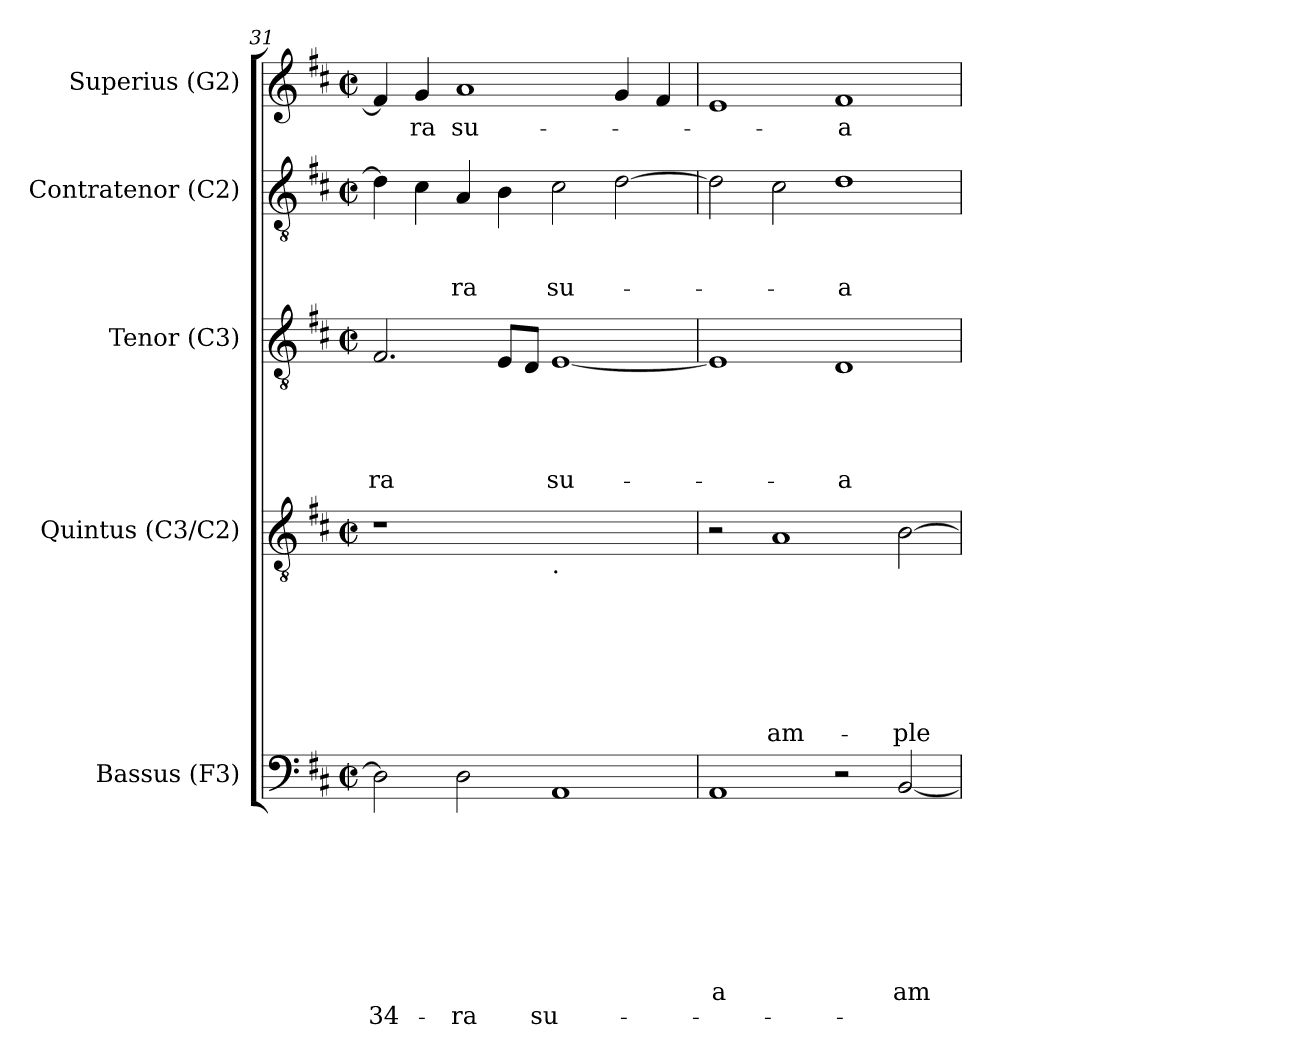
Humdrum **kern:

**kern	**text	**text	**text	**text	**text	**text	**text	**text	**text	**kern	**text	**text	**text	**text	**text	**text	**text	**kern	**text	**text	**text	**text	**text	**kern	**text	**text	**text	**kern	**text
*part5	*part5	*part5	*part5	*part5	*part5	*part5	*part5	*part5	*part5	*part4	*part4	*part4	*part4	*part4	*part4	*part4	*part4	*part3	*part3	*part3	*part3	*part3	*part3	*part2	*part2	*part2	*part2	*part1	*part1
*staff5	*staff5	*staff5	*staff5	*staff5	*staff5	*staff5	*staff5	*staff5	*staff5	*staff4	*staff4	*staff4	*staff4	*staff4	*staff4	*staff4	*staff4	*staff3	*staff3	*staff3	*staff3	*staff3	*staff3	*staff2	*staff2	*staff2	*staff2	*staff1	*staff1
*I"Bassus (F3)	*	*	*	*	*	*	*	*	*	*I"Quintus (C3/C2)	*	*	*	*	*	*	*	*I"Tenor (C3)	*	*	*	*	*	*I"Contratenor (C2)	*	*	*	*I"Superius (G2)	*
*I'B.	*	*	*	*	*	*	*	*	*	*I'Q.	*	*	*	*	*	*	*	*I'T.	*	*	*	*	*	*I'Ct.	*	*	*	*I'S.	*
!!LO:PB:g=z
*clefF4	*	*	*	*	*	*	*	*	*	*clefGv2	*	*	*	*	*	*	*	*clefGv2	*	*	*	*	*	*clefGv2	*	*	*	*clefG2	*
*k[f#c#]	*	*	*	*	*	*	*	*	*	*k[f#c#]	*	*	*	*	*	*	*	*k[f#c#]	*	*	*	*	*	*k[f#c#]	*	*	*	*k[f#c#]	*
*D:	*	*	*	*	*	*	*	*	*	*D:	*	*	*	*	*	*	*	*D:	*	*	*	*	*	*D:	*	*	*	*D:	*
*M2/2	*	*	*	*	*	*	*	*	*	*M2/2	*	*	*	*	*	*	*	*M2/2	*	*	*	*	*	*M2/2	*	*	*	*M2/2	*
*met(c|)	*	*	*	*	*	*	*	*	*	*met(c|)	*	*	*	*	*	*	*	*met(c|)	*	*	*	*	*	*met(c|)	*	*	*	*met(c|)	*
=31	=31	=31	=31	=31	=31	=31	=31	=31	=31	=31	=31	=31	=31	=31	=31	=31	=31	=31	=31	=31	=31	=31	=31	=31	=31	=31	=31	=31	=31
!	!	!	!	!	!	!	!	!	!LO:LY:b:rj	!	!	!	!	!	!	!	!	!	!	!	!	!	!LO:LY:b	!	!	!	!	!	!
2D\]	.	.	.	.	.	.	.	.	34-	1r	.	.	.	.	.	.	.	2.F#/	.	.	.	.	-ra	4d\]	.	.	.	4f#/]	.
!	!	!	!	!	!	!	!	!	!	!	!	!	!	!	!	!	!	!	!	!	!	!	!	!	!	!	!	!	!LO:LY:b
.	.	.	.	.	.	.	.	.	.	.	.	.	.	.	.	.	.	.	.	.	.	.	.	4c#\	.	.	.	4g/	-ra
!	!	!	!	!	!	!	!	!	!LO:LY:b	!	!	!	!	!	!	!	!	!	!	!	!	!	!	!	!	!	!LO:LY:b	!	!LO:LY:b
2D\	.	.	.	.	.	.	.	.	-ra	.	.	.	.	.	.	.	.	.	.	.	.	.	.	4A/	.	.	-ra	1a	su-
.	.	.	.	.	.	.	.	.	.	.	.	.	.	.	.	.	.	8E/L	.	.	.	.	.	4B\	.	.	.	.	.
.	.	.	.	.	.	.	.	.	.	.	.	.	.	.	.	.	.	8D/J	.	.	.	.	.	.	.	.	.	.	.
!	!	!	!	!	!	!	!	!	!	!LO:TX:b:t=.	!	!	!	!	!	!	!	!	!	!	!	!	!	!	!	!	!	!	!
!	!	!	!	!	!	!	!	!	!LO:LY:b	!	!	!	!	!	!	!	!	!	!	!	!	!	!LO:LY:b	!	!	!	!LO:LY:b	!	!
1AA	.	.	.	.	.	.	.	.	su-	1ryy	.	.	.	.	.	.	.	[<1E	.	.	.	.	su-	2c#\	.	.	su-	.	.
.	.	.	.	.	.	.	.	.	.	.	.	.	.	.	.	.	.	.	.	.	.	.	.	[>2d\	.	.	.	4g/	.
.	.	.	.	.	.	.	.	.	.	.	.	.	.	.	.	.	.	.	.	.	.	.	.	.	.	.	.	4f#/	.
=32	=32	=32	=32	=32	=32	=32	=32	=32	=32	=32	=32	=32	=32	=32	=32	=32	=32	=32	=32	=32	=32	=32	=32	=32	=32	=32	=32	=32	=32
!	!	!	!	!	!	!	!	!LO:LY:b:rj	!	!	!	!	!	!	!	!	!	!	!	!	!	!	!	!	!	!	!	!	!
1AA	.	.	.	.	.	.	.	-a	.	2r	.	.	.	.	.	.	.	1E]	.	.	.	.	.	2d\]	.	.	.	1e	.
!	!	!	!	!	!	!	!	!	!	!	!	!	!	!	!	!	!LO:LY:b	!	!	!	!	!	!	!	!	!	!	!	!
.	.	.	.	.	.	.	.	.	.	1A	.	.	.	.	.	.	am-	.	.	.	.	.	.	2c#\	.	.	.	.	.
!	!	!	!	!	!	!	!	!	!	!	!	!	!	!	!	!	!	!	!	!	!	!	!LO:LY:b:rj	!	!	!	!LO:LY:b:rj	!	!LO:LY:b:rj
2r	.	.	.	.	.	.	.	.	.	.	.	.	.	.	.	.	.	1D	.	.	.	.	-a	1d	.	.	-a	1f#	-a
!	!	!	!	!	!	!	!	!LO:LY:b	!	!	!	!	!	!	!	!	!LO:LY:b	!	!	!	!	!	!	!	!	!	!	!	!
[<2BB/	.	.	.	.	.	.	.	am-	.	[>2B\	.	.	.	.	.	.	-ple-	.	.	.	.	.	.	.	.	.	.	.	.
=	=	=	=	=	=	=	=	=	=	=	=	=	=	=	=	=	=	=	=	=	=	=	=	=	=	=	=	=	=
*-	*-	*-	*-	*-	*-	*-	*-	*-	*-	*-	*-	*-	*-	*-	*-	*-	*-	*-	*-	*-	*-	*-	*-	*-	*-	*-	*-	*-	*-
